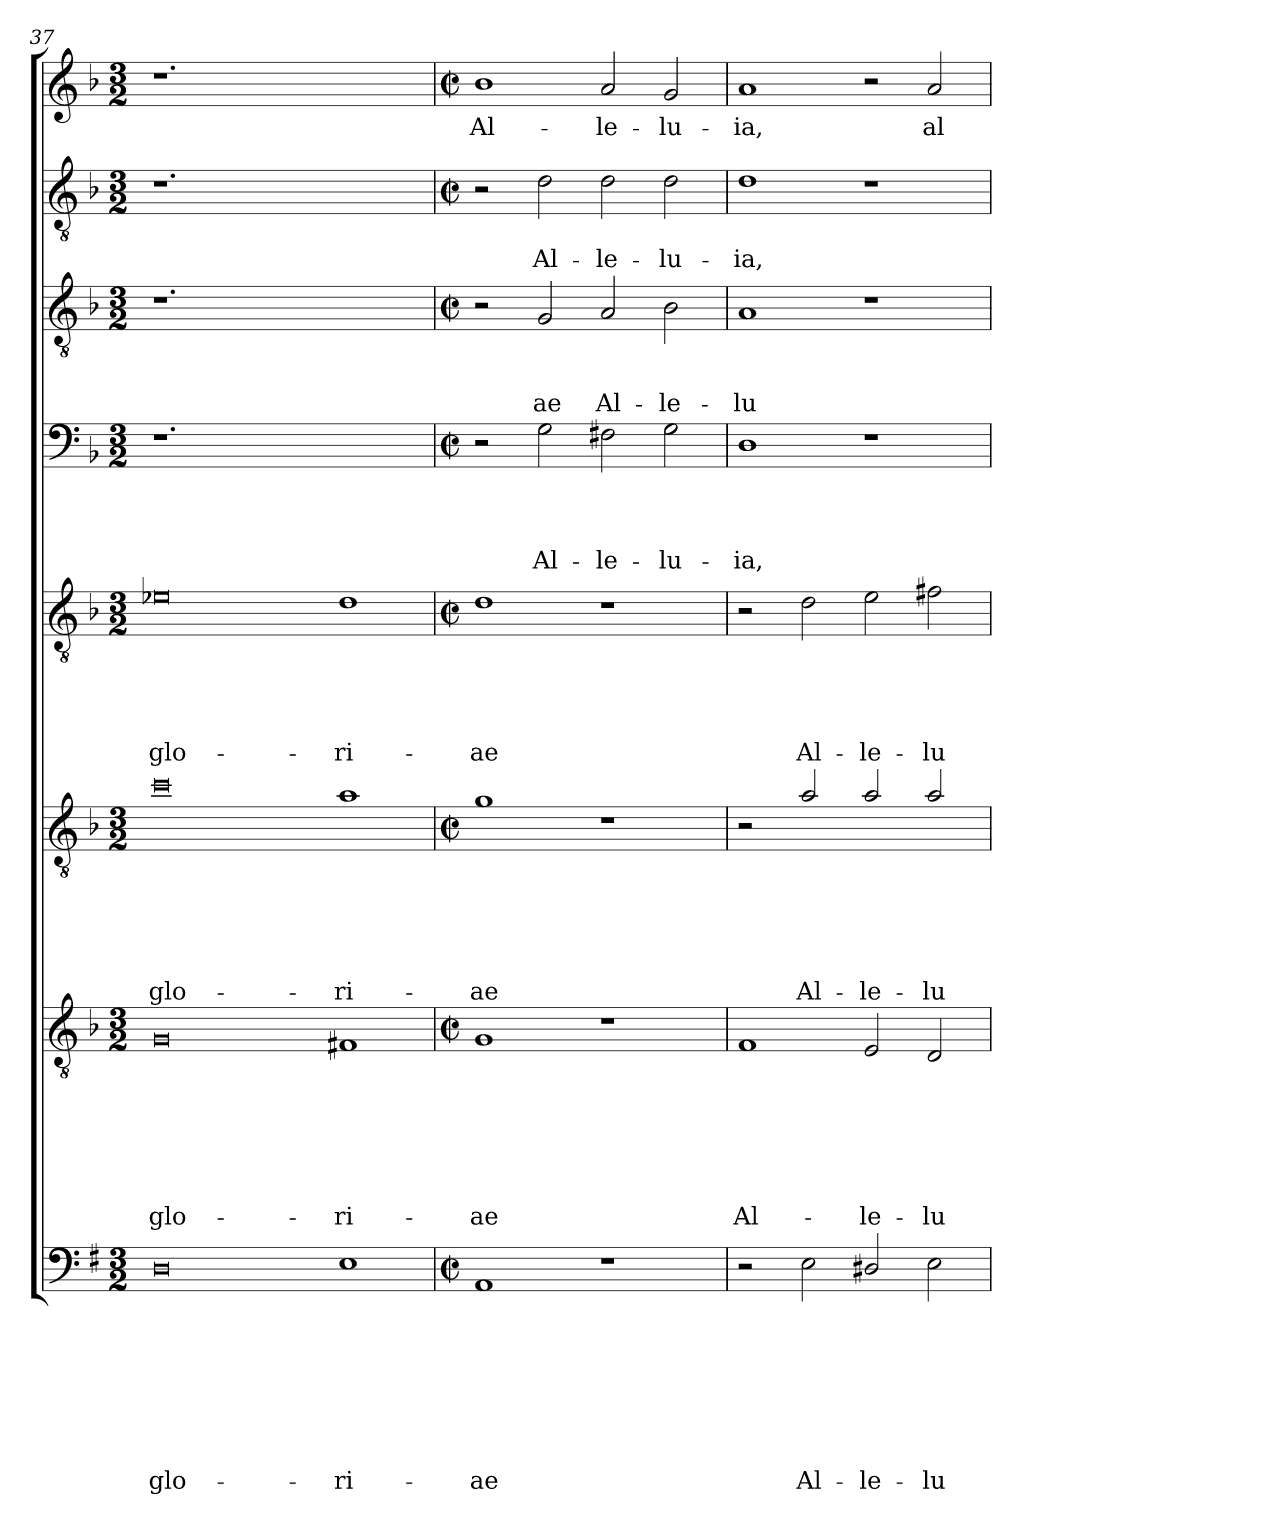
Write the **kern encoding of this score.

**kern	**text	**text	**text	**text	**text	**text	**text	**text	**kern	**text	**text	**text	**text	**text	**text	**text	**kern	**text	**text	**text	**text	**text	**text	**kern	**text	**text	**text	**text	**text	**kern	**text	**text	**text	**text	**kern	**text	**text	**text	**kern	**text	**text	**kern	**text
*part8	*part8	*part8	*part8	*part8	*part8	*part8	*part8	*part8	*part7	*part7	*part7	*part7	*part7	*part7	*part7	*part7	*part6	*part6	*part6	*part6	*part6	*part6	*part6	*part5	*part5	*part5	*part5	*part5	*part5	*part4	*part4	*part4	*part4	*part4	*part3	*part3	*part3	*part3	*part2	*part2	*part2	*part1	*part1
*staff8	*staff8	*staff8	*staff8	*staff8	*staff8	*staff8	*staff8	*staff8	*staff7	*staff7	*staff7	*staff7	*staff7	*staff7	*staff7	*staff7	*staff6	*staff6	*staff6	*staff6	*staff6	*staff6	*staff6	*staff5	*staff5	*staff5	*staff5	*staff5	*staff5	*staff4	*staff4	*staff4	*staff4	*staff4	*staff3	*staff3	*staff3	*staff3	*staff2	*staff2	*staff2	*staff1	*staff1
*clefF4	*	*	*	*	*	*	*	*	*clefGv2	*	*	*	*	*	*	*	*clefGv2	*	*	*	*	*	*	*clefGv2	*	*	*	*	*	*clefF4	*	*	*	*	*clefGv2	*	*	*	*clefGv2	*	*	*clefG2	*
*ITrd1c2	*	*	*	*	*	*	*	*	*	*	*	*	*	*	*	*	*ITrd8c14	*	*	*	*	*	*	*	*	*	*	*	*	*	*	*	*	*	*	*	*	*	*	*	*	*	*
*k[b-]	*	*	*	*	*	*	*	*	*k[b-]	*	*	*	*	*	*	*	*k[b-]	*	*	*	*	*	*	*k[b-]	*	*	*	*	*	*k[b-]	*	*	*	*	*k[b-]	*	*	*	*k[b-]	*	*	*k[b-]	*
*d:	*	*	*	*	*	*	*	*	*d:	*	*	*	*	*	*	*	*d:	*	*	*	*	*	*	*d:	*	*	*	*	*	*d:	*	*	*	*	*d:	*	*	*	*d:	*	*	*d:	*
*M3/2	*	*	*	*	*	*	*	*	*M3/2	*	*	*	*	*	*	*	*M3/2	*	*	*	*	*	*	*M3/2	*	*	*	*	*	*M3/2	*	*	*	*	*M3/2	*	*	*	*M3/2	*	*	*M3/2	*
=37	=37	=37	=37	=37	=37	=37	=37	=37	=37	=37	=37	=37	=37	=37	=37	=37	=37	=37	=37	=37	=37	=37	=37	=37	=37	=37	=37	=37	=37	=37	=37	=37	=37	=37	=37	=37	=37	=37	=37	=37	=37	=37	=37
!	!	!	!	!	!	!	!	!LO:LY:b	!	!	!	!	!	!	!	!LO:LY:b	!	!	!	!	!	!	!LO:LY:b	!	!	!	!	!	!LO:LY:b	!	!	!	!	!	!	!	!	!	!	!	!	!	!
0C	.	.	.	.	.	.	.	glo-	0G	.	.	.	.	.	.	glo-	0c	.	.	.	.	.	glo-	0e-X	.	.	.	.	glo-	1.r	.	.	.	.	1.r	.	.	.	1.r	.	.	1.r	.
.	.	.	.	.	.	.	.	.	.	.	.	.	.	.	.	.	.	.	.	.	.	.	.	.	.	.	.	.	.	1.ryy	.	.	.	.	1.ryy	.	.	.	1.ryy	.	.	1.ryy	.
!	!	!	!	!	!	!	!	!LO:LY:b	!	!	!	!	!	!	!	!LO:LY:b	!	!	!	!	!	!	!LO:LY:b	!	!	!	!	!	!LO:LY:b	!	!	!	!	!	!	!	!	!	!	!	!	!	!
1D	.	.	.	.	.	.	.	-ri-	1F#X	.	.	.	.	.	.	-ri-	1A	.	.	.	.	.	-ri-	1d	.	.	.	.	-ri-	.	.	.	.	.	.	.	.	.	.	.	.	.	.
=38	=38	=38	=38	=38	=38	=38	=38	=38	=38	=38	=38	=38	=38	=38	=38	=38	=38	=38	=38	=38	=38	=38	=38	=38	=38	=38	=38	=38	=38	=38	=38	=38	=38	=38	=38	=38	=38	=38	=38	=38	=38	=38	=38
*M2/2	*	*	*	*	*	*	*	*	*M2/2	*	*	*	*	*	*	*	*M2/2	*	*	*	*	*	*	*M2/2	*	*	*	*	*	*M2/2	*	*	*	*	*M2/2	*	*	*	*M2/2	*	*	*M2/2	*
*met(c|)	*	*	*	*	*	*	*	*	*met(c|)	*	*	*	*	*	*	*	*met(c|)	*	*	*	*	*	*	*met(c|)	*	*	*	*	*	*met(c|)	*	*	*	*	*met(c|)	*	*	*	*met(c|)	*	*	*met(c|)	*
!	!	!	!	!	!	!	!	!LO:LY:b	!	!	!	!	!	!	!	!LO:LY:b	!	!	!	!	!	!	!LO:LY:b	!	!	!	!	!	!LO:LY:b	!	!	!	!	!	!	!	!	!	!	!	!	!	!LO:LY:b
1GG	.	.	.	.	.	.	.	-ae	1G	.	.	.	.	.	.	-ae	1G	.	.	.	.	.	-ae	1d	.	.	.	.	-ae	2r	.	.	.	.	2r	.	.	.	2r	.	.	1b-	Al-
!	!	!	!	!	!	!	!	!	!	!	!	!	!	!	!	!	!	!	!	!	!	!	!	!	!	!	!	!	!	!	!	!	!	!LO:LY:b	!	!	!	!LO:LY:b	!	!	!LO:LY:b	!	!
.	.	.	.	.	.	.	.	.	.	.	.	.	.	.	.	.	.	.	.	.	.	.	.	.	.	.	.	.	.	2G\	.	.	.	Al-	2G/	.	.	-ae	2d\	.	Al-	.	.
!	!	!	!	!	!	!	!	!	!	!	!	!	!	!	!	!	!	!	!	!	!	!	!	!	!	!	!	!	!	!	!	!	!	!LO:LY:b	!	!	!	!LO:LY:b	!	!	!LO:LY:b	!	!LO:LY:b
1r	.	.	.	.	.	.	.	.	1r	.	.	.	.	.	.	.	1r	.	.	.	.	.	.	1r	.	.	.	.	.	2F#X\	.	.	.	-le-	2A/	.	.	Al-	2d\	.	-le-	2a/	-le-
!	!	!	!	!	!	!	!	!	!	!	!	!	!	!	!	!	!	!	!	!	!	!	!	!	!	!	!	!	!	!	!	!	!	!LO:LY:b	!	!	!	!LO:LY:b	!	!	!LO:LY:b	!	!LO:LY:b
.	.	.	.	.	.	.	.	.	.	.	.	.	.	.	.	.	.	.	.	.	.	.	.	.	.	.	.	.	.	2G\	.	.	.	-lu-	2B-\	.	.	-le-	2d\	.	-lu-	2g/	-lu-
=39	=39	=39	=39	=39	=39	=39	=39	=39	=39	=39	=39	=39	=39	=39	=39	=39	=39	=39	=39	=39	=39	=39	=39	=39	=39	=39	=39	=39	=39	=39	=39	=39	=39	=39	=39	=39	=39	=39	=39	=39	=39	=39	=39
!	!	!	!	!	!	!	!	!	!	!	!	!	!	!	!	!LO:LY:b	!	!	!	!	!	!	!	!	!	!	!	!	!	!	!	!	!	!LO:LY:b	!	!	!	!LO:LY:b	!	!	!LO:LY:b	!	!LO:LY:b
2r	.	.	.	.	.	.	.	.	1F	.	.	.	.	.	.	Al-	2r	.	.	.	.	.	.	2r	.	.	.	.	.	1D	.	.	.	-ia,	1A	.	.	-lu-	1d	.	-ia,	1a	-ia,
!	!	!	!	!	!	!	!	!LO:LY:b	!	!	!	!	!	!	!	!	!	!	!	!	!	!	!LO:LY:b	!	!	!	!	!	!LO:LY:b	!	!	!	!	!	!	!	!	!	!	!	!	!	!
2D\	.	.	.	.	.	.	.	Al-	.	.	.	.	.	.	.	.	2A/	.	.	.	.	.	Al-	2d\	.	.	.	.	Al-	.	.	.	.	.	.	.	.	.	.	.	.	.	.
!	!	!	!	!	!	!	!	!LO:LY:b	!	!	!	!	!	!	!	!LO:LY:b	!	!	!	!	!	!	!LO:LY:b	!	!	!	!	!	!LO:LY:b	!	!	!	!	!	!	!	!	!	!	!	!	!	!
2C#X/	.	.	.	.	.	.	.	-le-	2E/	.	.	.	.	.	.	-le-	2A/	.	.	.	.	.	-le-	2e\	.	.	.	.	-le-	1r	.	.	.	.	1r	.	.	.	1r	.	.	2r	.
!	!	!	!	!	!	!	!	!LO:LY:b	!	!	!	!	!	!	!	!LO:LY:b	!	!	!	!	!	!	!LO:LY:b	!	!	!	!	!	!LO:LY:b	!	!	!	!	!	!	!	!	!	!	!	!	!	!LO:LY:b
2D\	.	.	.	.	.	.	.	-lu-	2D/	.	.	.	.	.	.	-lu-	2A/	.	.	.	.	.	-lu-	2f#X\	.	.	.	.	-lu-	.	.	.	.	.	.	.	.	.	.	.	.	2a/	al-
=	=	=	=	=	=	=	=	=	=	=	=	=	=	=	=	=	=	=	=	=	=	=	=	=	=	=	=	=	=	=	=	=	=	=	=	=	=	=	=	=	=	=	=
*-	*-	*-	*-	*-	*-	*-	*-	*-	*-	*-	*-	*-	*-	*-	*-	*-	*-	*-	*-	*-	*-	*-	*-	*-	*-	*-	*-	*-	*-	*-	*-	*-	*-	*-	*-	*-	*-	*-	*-	*-	*-	*-	*-
